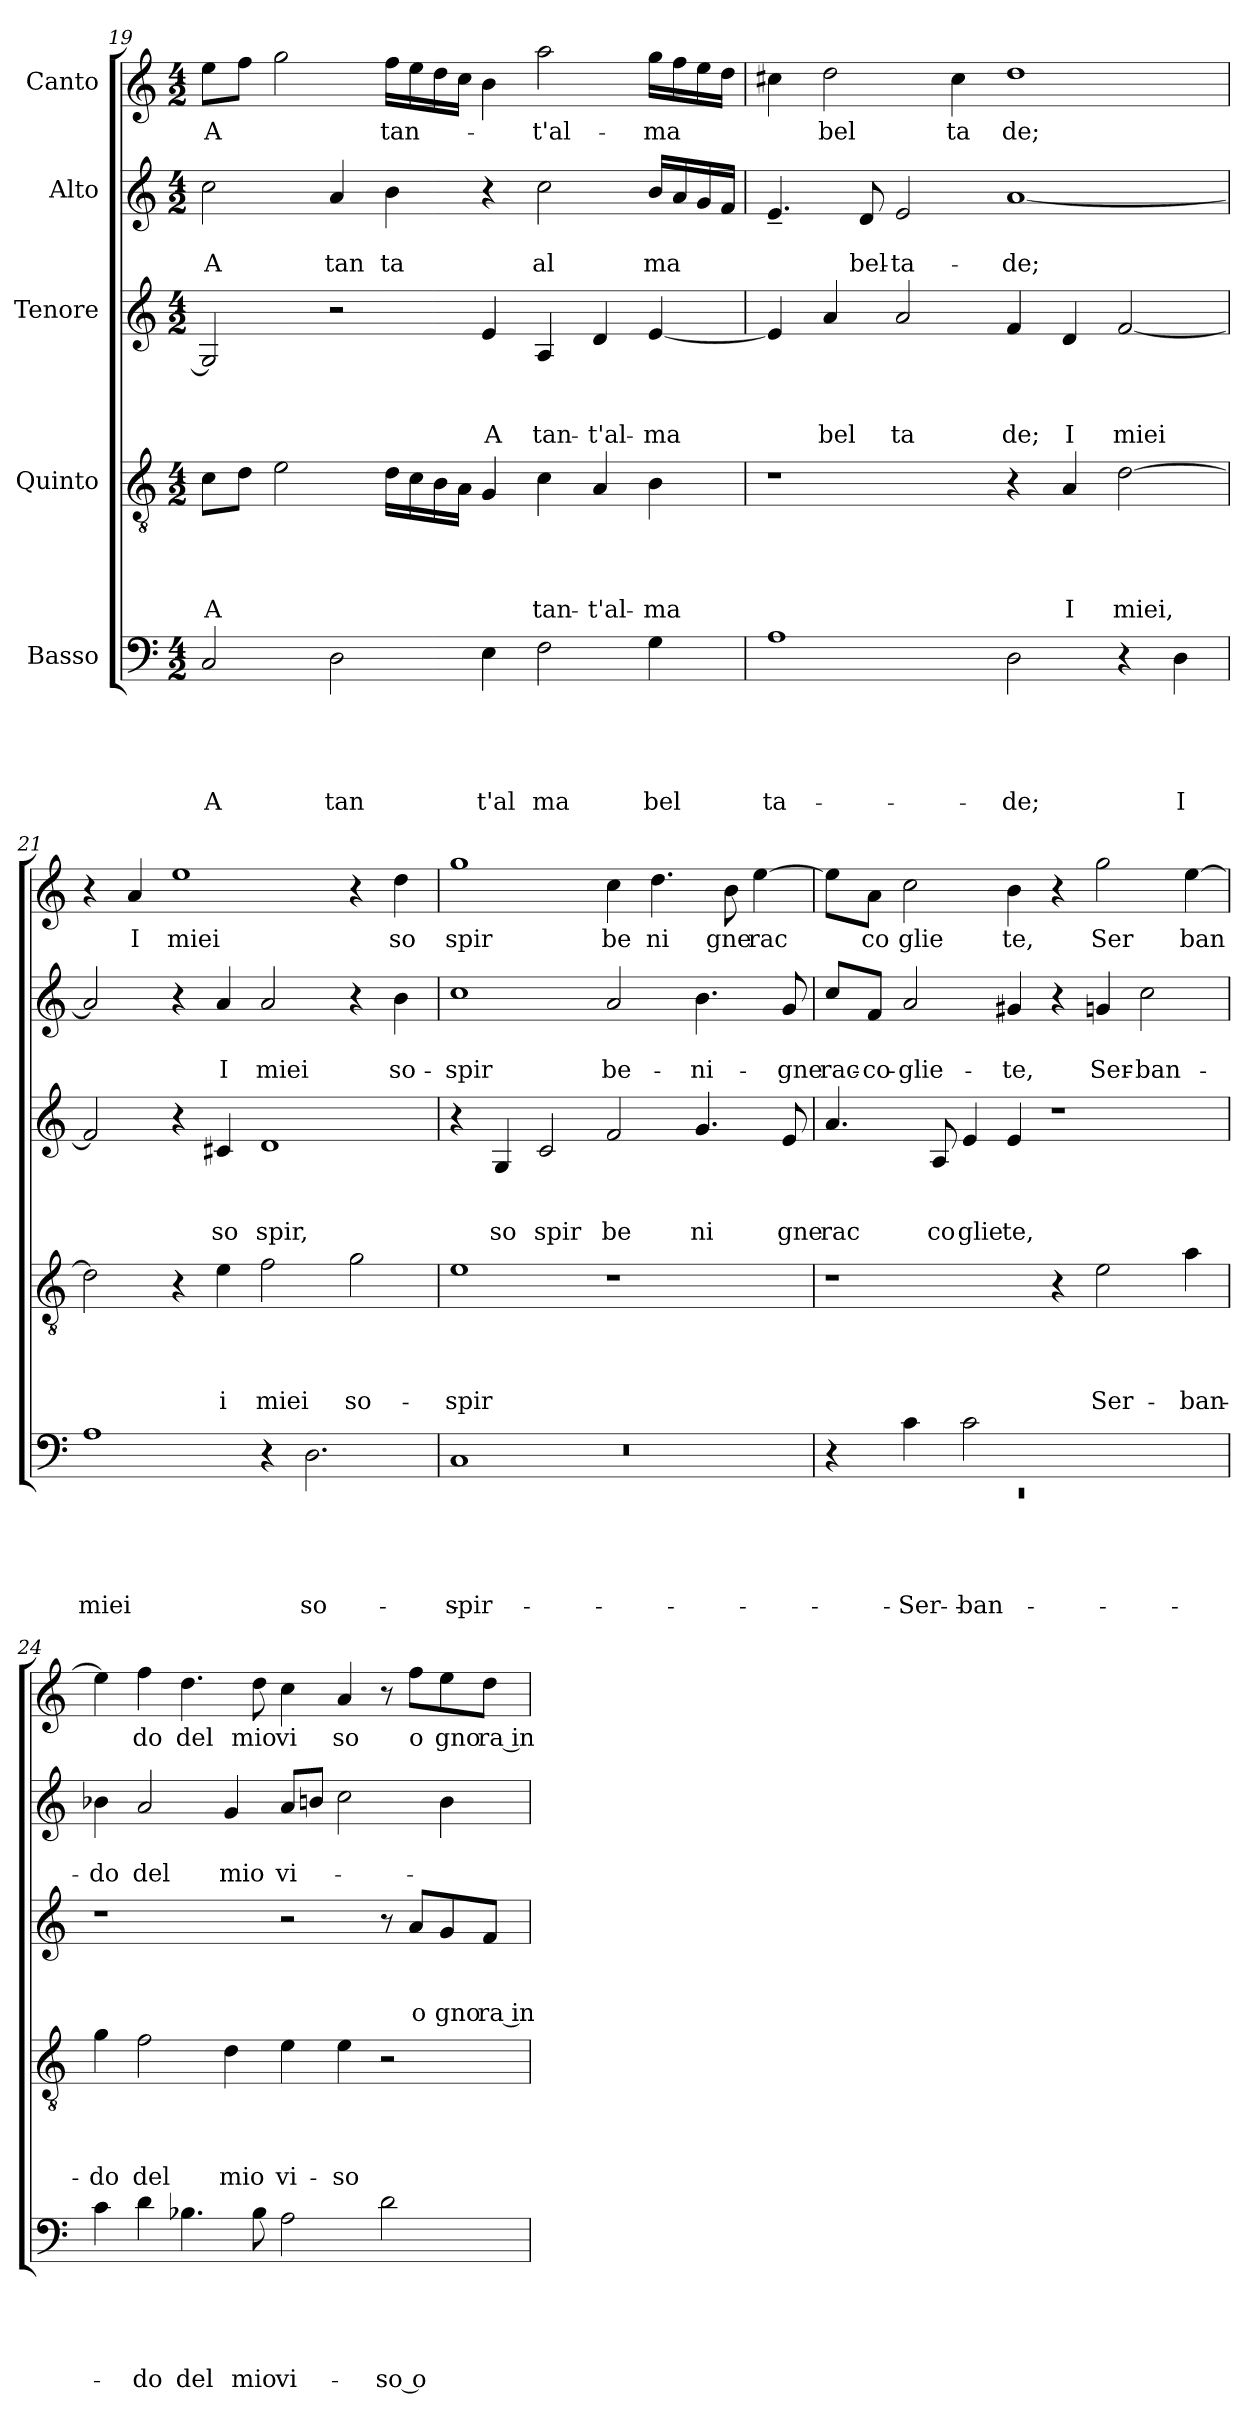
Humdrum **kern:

**kern	**text	**text	**text	**text	**text	**kern	**text	**text	**text	**text	**kern	**text	**text	**text	**kern	**text	**text	**kern	**text
*part5	*part5	*part5	*part5	*part5	*part5	*part4	*part4	*part4	*part4	*part4	*part3	*part3	*part3	*part3	*part2	*part2	*part2	*part1	*part1
*staff5	*staff5	*staff5	*staff5	*staff5	*staff5	*staff4	*staff4	*staff4	*staff4	*staff4	*staff3	*staff3	*staff3	*staff3	*staff2	*staff2	*staff2	*staff1	*staff1
*I"Basso	*	*	*	*	*	*I"Quinto	*	*	*	*	*I"Tenore	*	*	*	*I"Alto	*	*	*I"Canto	*
*clefF4	*	*	*	*	*	*clefGv2	*	*	*	*	*clefG2	*	*	*	*clefG2	*	*	*clefG2	*
*k[]	*	*	*	*	*	*k[]	*	*	*	*	*k[]	*	*	*	*k[]	*	*	*k[]	*
*C:	*	*	*	*	*	*C:	*	*	*	*	*C:	*	*	*	*C:	*	*	*C:	*
*M4/2	*	*	*	*	*	*M4/2	*	*	*	*	*M4/2	*	*	*	*M4/2	*	*	*M4/2	*
=19	=19	=19	=19	=19	=19	=19	=19	=19	=19	=19	=19	=19	=19	=19	=19	=19	=19	=19	=19
!	!	!	!	!	!LO:LY:b	!	!	!	!	!LO:LY:b	!	!	!	!	!	!	!LO:LY:b	!	!LO:LY:b
2C/	.	.	.	.	A	8c\L	.	.	.	A	2G/]	.	.	.	2cc\	.	A	8ee\L	A
.	.	.	.	.	.	8d\J	.	.	.	.	.	.	.	.	.	.	.	8ff\J	.
.	.	.	.	.	.	2e\	.	.	.	.	.	.	.	.	.	.	.	2gg\	.
!	!	!	!	!	!LO:LY:b	!	!	!	!	!	!	!	!	!	!	!	!LO:LY:b	!	!
2D\	.	.	.	.	tan	.	.	.	.	.	2r	.	.	.	4a/	.	tan	.	.
!	!	!	!	!	!	!	!	!	!	!	!	!	!	!	!	!	!LO:LY:b	!	!LO:LY:b
.	.	.	.	.	.	16d\LL	.	.	.	.	.	.	.	.	4b\	.	ta	16ff\LL	tan-
.	.	.	.	.	.	16c\	.	.	.	.	.	.	.	.	.	.	.	16ee\	.
.	.	.	.	.	.	16B\	.	.	.	.	.	.	.	.	.	.	.	16dd\	.
.	.	.	.	.	.	16A\JJ	.	.	.	.	.	.	.	.	.	.	.	16cc\JJ	.
!	!	!	!	!	!LO:LY:b	!	!	!	!	!	!	!	!	!LO:LY:b	!	!	!	!	!
4E\	.	.	.	.	t'al	4G/	.	.	.	.	4e/	.	.	A	4r	.	.	4b\	.
!	!	!	!	!	!LO:LY:b	!	!	!	!	!LO:LY:b	!	!	!	!LO:LY:b	!	!	!LO:LY:b	!	!LO:LY:b
2F\	.	.	.	.	ma	4c\	.	.	.	tan-	4A/	.	.	tan-	2cc\	.	al	2aa\	-t'al-
!	!	!	!	!	!	!	!	!	!	!LO:LY:b	!	!	!	!LO:LY:b	!	!	!	!	!
.	.	.	.	.	.	4A/	.	.	.	-t'al-	4d/	.	.	-t'al-	.	.	.	.	.
!	!	!	!	!	!LO:LY:b	!	!	!	!	!LO:LY:b	!	!	!	!LO:LY:b	!	!	!LO:LY:b	!	!LO:LY:b
4G\	.	.	.	.	bel	4B\	.	.	.	-ma	[<4e/	.	.	-ma	16b/LL	.	ma	16gg\LL	-ma
.	.	.	.	.	.	.	.	.	.	.	.	.	.	.	16a/	.	.	16ff\	.
.	.	.	.	.	.	.	.	.	.	.	.	.	.	.	16g/	.	.	16ee\	.
.	.	.	.	.	.	.	.	.	.	.	.	.	.	.	16f/JJ	.	.	16dd\JJ	.
!!LO:LB:g=z
=20	=20	=20	=20	=20	=20	=20	=20	=20	=20	=20	=20	=20	=20	=20	=20	=20	=20	=20	=20
!	!	!	!	!	!LO:LY:b	!	!	!	!	!	!	!	!	!	!	!	!	!	!
1A	.	.	.	.	ta-	1r	.	.	.	.	4e/]	.	.	.	4.e~</	.	.	4cc#X\	.
!	!	!	!	!	!	!	!	!	!	!	!	!	!	!LO:LY:b	!	!	!	!	!LO:LY:b
.	.	.	.	.	.	.	.	.	.	.	4a/	.	.	bel	.	.	.	2dd\	bel
!	!	!	!	!	!	!	!	!	!	!	!	!	!	!	!	!	!LO:LY:b	!	!
.	.	.	.	.	.	.	.	.	.	.	.	.	.	.	8d/	.	bel-	.	.
!	!	!	!	!	!	!	!	!	!	!	!	!	!	!LO:LY:b	!	!	!LO:LY:b	!	!
.	.	.	.	.	.	.	.	.	.	.	2a/	.	.	ta	2e/	.	-ta-	.	.
!	!	!	!	!	!	!	!	!	!	!	!	!	!	!	!	!	!	!	!LO:LY:b
.	.	.	.	.	.	.	.	.	.	.	.	.	.	.	.	.	.	4cc#\	ta
!	!	!	!	!	!LO:LY:b	!	!	!	!	!	!	!	!	!LO:LY:b	!	!	!LO:LY:b	!	!LO:LY:b
2D\	.	.	.	.	-de;	4r	.	.	.	.	4f/	.	.	de;	[<1a	.	-de;	1dd	de;
!	!	!	!	!	!	!	!	!	!	!LO:LY:b	!	!	!	!LO:LY:b	!	!	!	!	!
.	.	.	.	.	.	4A/	.	.	.	I	4d/	.	.	I	.	.	.	.	.
!	!	!	!	!	!	!	!	!	!	!LO:LY:b	!	!	!	!LO:LY:b	!	!	!	!	!
4r	.	.	.	.	.	[>2d\	.	.	.	miei,	[<2f/	.	.	miei	.	.	.	.	.
!	!	!	!	!	!LO:LY:b	!	!	!	!	!	!	!	!	!	!	!	!	!	!
4D\	.	.	.	.	I	.	.	.	.	.	.	.	.	.	.	.	.	.	.
=21	=21	=21	=21	=21	=21	=21	=21	=21	=21	=21	=21	=21	=21	=21	=21	=21	=21	=21	=21
!	!	!	!	!	!LO:LY:b	!	!	!	!	!	!	!	!	!	!	!	!	!	!
1A	.	.	.	.	miei	2d\]	.	.	.	.	2f/]	.	.	.	2a/]	.	.	4r	.
!	!	!	!	!	!	!	!	!	!	!	!	!	!	!	!	!	!	!	!LO:LY:b
.	.	.	.	.	.	.	.	.	.	.	.	.	.	.	.	.	.	4a/	I
!	!	!	!	!	!	!	!	!	!	!	!	!	!	!	!	!	!	!	!LO:LY:b
.	.	.	.	.	.	4r	.	.	.	.	4r	.	.	.	4r	.	.	1ee	miei
!	!	!	!	!	!	!	!	!	!	!LO:LY:b	!	!	!	!LO:LY:b	!	!	!LO:LY:b	!	!
.	.	.	.	.	.	4e\	.	.	.	i	4c#X/	.	.	so	4a/	.	I	.	.
!	!	!	!	!	!	!	!	!	!	!LO:LY:b	!	!	!	!LO:LY:b	!	!	!LO:LY:b	!	!
4r	.	.	.	.	.	2f\	.	.	.	miei	1d	.	.	spir,	2a/	.	miei	.	.
!	!	!	!	!	!LO:LY:b	!	!	!	!	!	!	!	!	!	!	!	!	!	!
2.D\	.	.	.	.	so-	.	.	.	.	.	.	.	.	.	.	.	.	.	.
!	!	!	!	!	!	!	!	!	!	!LO:LY:b	!	!	!	!	!	!	!	!	!
.	.	.	.	.	.	2g\	.	.	.	so-	.	.	.	.	4r	.	.	4r	.
!	!	!	!	!	!	!	!	!	!	!	!	!	!	!	!	!	!LO:LY:b	!	!LO:LY:b
.	.	.	.	.	.	.	.	.	.	.	.	.	.	.	4b\	.	so-	4dd\	so
=22	=22	=22	=22	=22	=22	=22	=22	=22	=22	=22	=22	=22	=22	=22	=22	=22	=22	=22	=22
*^	*	*	*	*	*	*	*	*	*	*	*	*	*	*	*	*	*	*	*
*	*^	*	*	*	*	*	*	*	*	*	*	*	*	*	*	*	*	*	*	*
!	!	!LO:N:vis=1	!	!	!	!	!LO:LY:b	!	!	!	!	!LO:LY:b	!	!	!	!	!	!	!LO:LY:b	!	!LO:LY:b
0ryy	1C	0r	.	.	.	.	-spir	1e	.	.	.	-spir	4r	.	.	.	1cc	.	-spir	1gg	spir
!	!	!	!	!	!	!	!	!	!	!	!	!	!	!	!	!LO:LY:b	!	!	!	!	!
.	.	.	.	.	.	.	.	.	.	.	.	.	4G/	.	.	so	.	.	.	.	.
!	!	!	!	!	!	!	!	!	!	!	!	!	!	!	!	!LO:LY:b	!	!	!	!	!
.	.	.	.	.	.	.	.	.	.	.	.	.	2c/	.	.	spir	.	.	.	.	.
!	!	!	!	!	!	!	!	!	!	!	!	!	!	!	!	!LO:LY:b	!	!	!LO:LY:b	!	!LO:LY:b
.	1ryy	.	.	.	.	.	.	1r	.	.	.	.	2f/	.	.	be	2a/	.	be-	4cc\	be
!	!	!	!	!	!	!	!	!	!	!	!	!	!	!	!	!	!	!	!	!	!LO:LY:b
.	.	.	.	.	.	.	.	.	.	.	.	.	.	.	.	.	.	.	.	4.dd\	ni
!	!	!	!	!	!	!	!	!	!	!	!	!	!	!	!	!LO:LY:b	!	!	!LO:LY:b	!	!
.	.	.	.	.	.	.	.	.	.	.	.	.	4.g/	.	.	ni	4.b\	.	-ni-	.	.
!	!	!	!	!	!	!	!	!	!	!	!	!	!	!	!	!	!	!	!	!	!LO:LY:b
.	.	.	.	.	.	.	.	.	.	.	.	.	.	.	.	.	.	.	.	8b\	gne
!	!	!	!	!	!	!	!	!	!	!	!	!	!	!	!	!	!	!	!	!	!LO:LY:b
.	.	.	.	.	.	.	.	.	.	.	.	.	.	.	.	.	.	.	.	[>4ee\	rac
!	!	!	!	!	!	!	!	!	!	!	!	!	!	!	!	!LO:LY:b	!	!	!LO:LY:b	!	!
.	.	.	.	.	.	.	.	.	.	.	.	.	8e/	.	.	gne	8g/	.	-gne	.	.
=23	=23	=23	=23	=23	=23	=23	=23	=23	=23	=23	=23	=23	=23	=23	=23	=23	=23	=23	=23	=23	=23
!	!LO:N:vis=1	!	!	!	!	!	!	!	!	!	!	!	!	!	!	!LO:LY:b	!	!	!LO:LY:b	!	!
0ryy	0rEE	4r	.	.	.	.	.	1r	.	.	.	.	4.a/	.	.	rac	8cc/L	.	rac-	8ee\L]	.
!	!	!	!	!	!	!	!	!	!	!	!	!	!	!	!	!	!	!	!LO:LY:b	!	!LO:LY:b
.	.	.	.	.	.	.	.	.	.	.	.	.	.	.	.	.	8f/J	.	-co-	8a\J	co
!	!	!	!	!	!	!	!LO:LY:b	!	!	!	!	!	!	!	!	!	!	!	!LO:LY:b	!	!LO:LY:b
.	.	4c\	.	.	.	.	Ser-	.	.	.	.	.	.	.	.	.	2a/	.	-glie-	2cc\	glie
!	!	!	!	!	!	!	!	!	!	!	!	!	!	!	!	!LO:LY:b	!	!	!	!	!
.	.	.	.	.	.	.	.	.	.	.	.	.	8A/	.	.	co	.	.	.	.	.
!	!	!	!	!	!	!	!LO:LY:b	!	!	!	!	!	!	!	!	!LO:LY:b	!	!	!	!	!
.	.	2c\	.	.	.	.	-ban-	.	.	.	.	.	4e/	.	.	glie	.	.	.	.	.
!	!	!	!	!	!	!	!	!	!	!	!	!	!	!	!	!LO:LY:b	!	!	!LO:LY:b	!	!LO:LY:b
.	.	.	.	.	.	.	.	.	.	.	.	.	4e/	.	.	te,	4g#X/	.	-te,	4b\	te,
.	.	1ryy	.	.	.	.	.	4r	.	.	.	.	1r	.	.	.	4r	.	.	4r	.
!	!	!	!	!	!	!	!	!	!	!	!	!LO:LY:b	!	!	!	!	!	!	!LO:LY:b	!	!LO:LY:b
.	.	.	.	.	.	.	.	2e\	.	.	.	Ser-	.	.	.	.	4gn/	.	Ser-	2gg\	Ser
!	!	!	!	!	!	!	!	!	!	!	!	!	!	!	!	!	!	!	!LO:LY:b	!	!
.	.	.	.	.	.	.	.	.	.	.	.	.	.	.	.	.	2cc\	.	-ban-	.	.
!	!	!	!	!	!	!	!	!	!	!	!	!LO:LY:b	!	!	!	!	!	!	!	!	!LO:LY:b
.	.	.	.	.	.	.	.	4a\	.	.	.	-ban-	.	.	.	.	.	.	.	[>4ee\	ban
*v	*v	*v	*	*	*	*	*	*	*	*	*	*	*	*	*	*	*	*	*	*	*
=24	=24	=24	=24	=24	=24	=24	=24	=24	=24	=24	=24	=24	=24	=24	=24	=24	=24	=24	=24
!	!	!	!	!	!	!	!	!	!	!LO:LY:b	!	!	!	!	!	!	!LO:LY:b	!	!
4c\	.	.	.	.	.	4g\	.	.	.	-do	1r	.	.	.	4b-X\	.	-do	4ee\]	.
!	!	!	!	!	!LO:LY:b	!	!	!	!	!LO:LY:b	!	!	!	!	!	!	!LO:LY:b	!	!LO:LY:b
4d\	.	.	.	.	-do	2f\	.	.	.	del	.	.	.	.	2a/	.	del	4ff\	do
!	!	!	!	!	!LO:LY:b	!	!	!	!	!	!	!	!	!	!	!	!	!	!LO:LY:b
4.B-X\	.	.	.	.	del	.	.	.	.	.	.	.	.	.	.	.	.	4.dd\	del
!	!	!	!	!	!	!	!	!	!	!LO:LY:b	!	!	!	!	!	!	!LO:LY:b	!	!
.	.	.	.	.	.	4d\	.	.	.	mio	.	.	.	.	4g/	.	mio	.	.
!	!	!	!	!	!LO:LY:b	!	!	!	!	!	!	!	!	!	!	!	!	!	!LO:LY:b
8B-\	.	.	.	.	mio	.	.	.	.	.	.	.	.	.	.	.	.	8dd\	mio
!	!	!	!	!	!LO:LY:b	!	!	!	!	!LO:LY:b	!	!	!	!	!	!	!LO:LY:b	!	!LO:LY:b
2A\	.	.	.	.	vi-	4e\	.	.	.	vi-	2r	.	.	.	8a/L	.	vi-	4cc\	vi
.	.	.	.	.	.	.	.	.	.	.	.	.	.	.	8bn/J	.	.	.	.
!	!	!	!	!	!	!	!	!	!	!LO:LY:b	!	!	!	!	!	!	!	!	!LO:LY:b
.	.	.	.	.	.	4e\	.	.	.	-so	.	.	.	.	2cc\	.	.	4a/	so
!	!	!	!	!	!LO:LY:b:rj	!	!	!	!	!	!	!	!	!	!	!	!	!	!
2d\	.	.	.	.	-so o-	2r	.	.	.	.	8r	.	.	.	.	.	.	8r	.
!	!	!	!	!	!	!	!	!	!	!	!	!	!	!LO:LY:b	!	!	!	!	!LO:LY:b
.	.	.	.	.	.	.	.	.	.	.	8a/L	.	.	o	.	.	.	8ff\L	o
!	!	!	!	!	!	!	!	!	!	!	!	!	!	!LO:LY:b	!	!	!	!	!LO:LY:b
.	.	.	.	.	.	.	.	.	.	.	8g/	.	.	gno	4b\	.	.	8ee\	gno
!	!	!	!	!	!	!	!	!	!	!	!	!	!	!LO:LY:b:rj	!	!	!	!	!LO:LY:b:rj
.	.	.	.	.	.	.	.	.	.	.	8f/J	.	.	ra in	.	.	.	8dd\J	ra in
=	=	=	=	=	=	=	=	=	=	=	=	=	=	=	=	=	=	=	=
*-	*-	*-	*-	*-	*-	*-	*-	*-	*-	*-	*-	*-	*-	*-	*-	*-	*-	*-	*-
